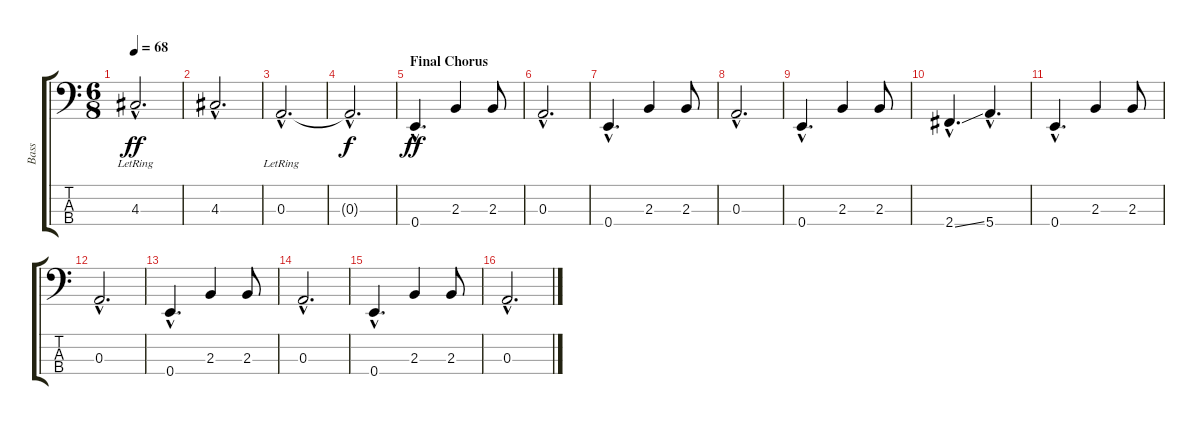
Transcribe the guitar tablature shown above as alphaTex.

\track ("Bass" "Bass") {instrument electricbassfinger}
\staff {score tabs}
\tuning (G2 D2 A1 E1) {hide}
\ts (6 8)
\tempo 68
\clef f4
\ks c
4.3{hac lr}.2{d dy ff} |
4.3{hac}.2{d} |
0.3{hac lr}.2{d} |
0.3{hac t}.2{d dy f} |
\section ("" "Final Chorus")
0.4{hac}.4{d dy ff} 2.3.4 2.3.8 |
0.3{hac}.2{d} |
0.4{hac}.4{d} 2.3.4 2.3.8 |
0.3{hac}.2{d} |
0.4{hac}.4{d} 2.3.4 2.3.8 |
2.4{ss hac}.4{d} 5.4{hac}.4{d} |
0.4{hac}.4{d} 2.3.4 2.3.8 |
0.3{hac}.2{d} |
0.4{hac}.4{d} 2.3.4 2.3.8 |
0.3{hac}.2{d} |
0.4{hac}.4{d} 2.3.4 2.3.8 |
0.3{hac}.2{d}
